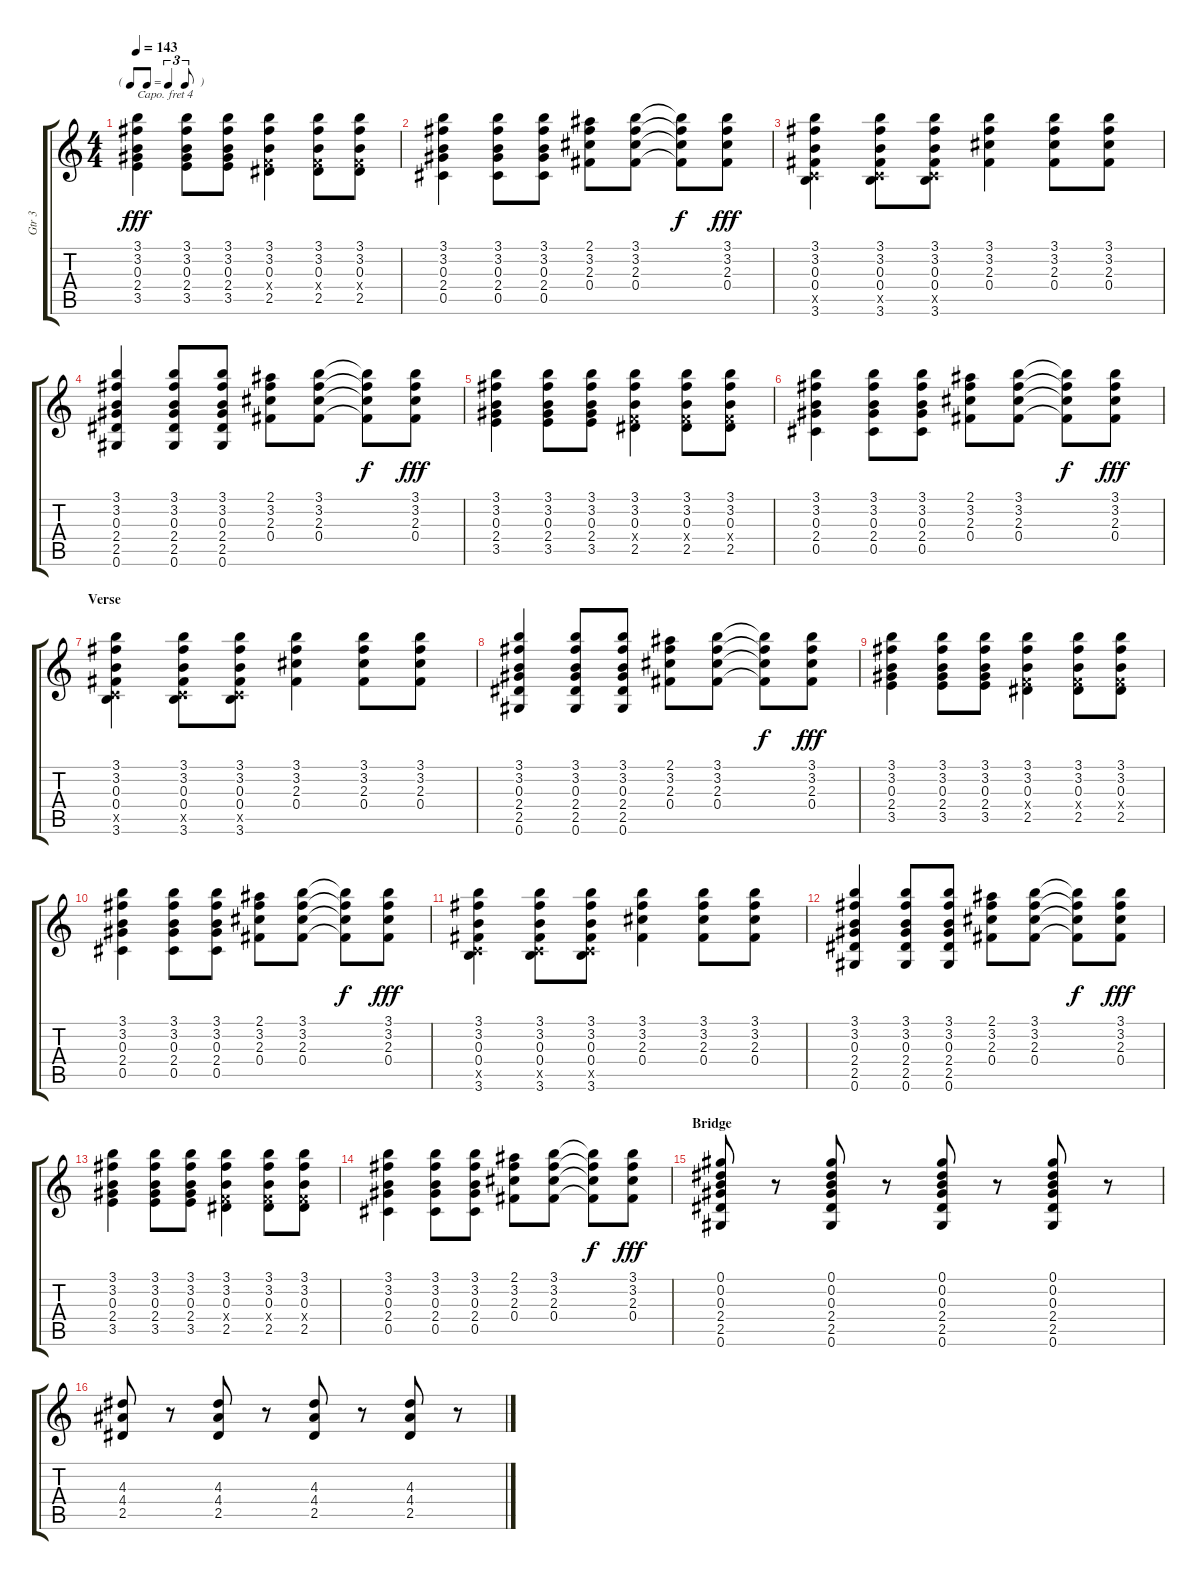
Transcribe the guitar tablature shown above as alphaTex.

\track ("Gtr 3" "Gtr 3") {instrument acousticguitarsteel}
\staff {score tabs}
\capo 4
\tuning (E4 B3 G3 D3 A2 E2) {hide}
\ts (4 4)
\tf triplet8th
\tempo 143
\clef g2
\ks c
(3.1 3.2 0.3 2.4 3.5).4{dy fff} (3.1 3.2 0.3 2.4 3.5).8 (3.1 3.2 0.3 2.4 3.5).8 (3.1 3.2 0.3 -1.4{x} 2.5).4 (3.1 3.2 0.3 -1.4{x} 2.5).8 (3.1 3.2 0.3 -1.4{x} 2.5).8 |
(3.1 3.2 0.3 2.4 0.5).4 (3.1 3.2 0.3 2.4 0.5).8 (3.1 3.2 0.3 2.4 0.5).8 (2.1 3.2 2.3 0.4).8 (3.1 3.2 2.3 0.4).8 (3.1{t} 3.2{t} 2.3{t} 0.4{t}).8{dy f} (3.1 3.2 2.3 0.4).8{dy fff} |
(3.1 3.2 0.3 0.4 -1.5{x} 3.6).4 (3.1 3.2 0.3 0.4 -1.5{x} 3.6).8 (3.1 3.2 0.3 0.4 -1.5{x} 3.6).8 (3.1 3.2 2.3 0.4).4 (3.1 3.2 2.3 0.4).8 (3.1 3.2 2.3 0.4).8 |
(3.1 3.2 0.3 2.4 2.5 0.6).4 (3.1 3.2 0.3 2.4 2.5 0.6).8 (3.1 3.2 0.3 2.4 2.5 0.6).8 (2.1 3.2 2.3 0.4).8 (3.1 3.2 2.3 0.4).8 (3.1{t} 3.2{t} 2.3{t} 0.4{t}).8{dy f} (3.1 3.2 2.3 0.4).8{dy fff} |
(3.1 3.2 0.3 2.4 3.5).4 (3.1 3.2 0.3 2.4 3.5).8 (3.1 3.2 0.3 2.4 3.5).8 (3.1 3.2 0.3 -1.4{x} 2.5).4 (3.1 3.2 0.3 -1.4{x} 2.5).8 (3.1 3.2 0.3 -1.4{x} 2.5).8 |
(3.1 3.2 0.3 2.4 0.5).4 (3.1 3.2 0.3 2.4 0.5).8 (3.1 3.2 0.3 2.4 0.5).8 (2.1 3.2 2.3 0.4).8 (3.1 3.2 2.3 0.4).8 (3.1{t} 3.2{t} 2.3{t} 0.4{t}).8{dy f} (3.1 3.2 2.3 0.4).8{dy fff} |
\section ("" "Verse")
(3.1 3.2 0.3 0.4 -1.5{x} 3.6).4 (3.1 3.2 0.3 0.4 -1.5{x} 3.6).8 (3.1 3.2 0.3 0.4 -1.5{x} 3.6).8 (3.1 3.2 2.3 0.4).4 (3.1 3.2 2.3 0.4).8 (3.1 3.2 2.3 0.4).8 |
(3.1 3.2 0.3 2.4 2.5 0.6).4 (3.1 3.2 0.3 2.4 2.5 0.6).8 (3.1 3.2 0.3 2.4 2.5 0.6).8 (2.1 3.2 2.3 0.4).8 (3.1 3.2 2.3 0.4).8 (3.1{t} 3.2{t} 2.3{t} 0.4{t}).8{dy f} (3.1 3.2 2.3 0.4).8{dy fff} |
(3.1 3.2 0.3 2.4 3.5).4 (3.1 3.2 0.3 2.4 3.5).8 (3.1 3.2 0.3 2.4 3.5).8 (3.1 3.2 0.3 -1.4{x} 2.5).4 (3.1 3.2 0.3 -1.4{x} 2.5).8 (3.1 3.2 0.3 -1.4{x} 2.5).8 |
(3.1 3.2 0.3 2.4 0.5).4 (3.1 3.2 0.3 2.4 0.5).8 (3.1 3.2 0.3 2.4 0.5).8 (2.1 3.2 2.3 0.4).8 (3.1 3.2 2.3 0.4).8 (3.1{t} 3.2{t} 2.3{t} 0.4{t}).8{dy f} (3.1 3.2 2.3 0.4).8{dy fff} |
(3.1 3.2 0.3 0.4 -1.5{x} 3.6).4 (3.1 3.2 0.3 0.4 -1.5{x} 3.6).8 (3.1 3.2 0.3 0.4 -1.5{x} 3.6).8 (3.1 3.2 2.3 0.4).4 (3.1 3.2 2.3 0.4).8 (3.1 3.2 2.3 0.4).8 |
(3.1 3.2 0.3 2.4 2.5 0.6).4 (3.1 3.2 0.3 2.4 2.5 0.6).8 (3.1 3.2 0.3 2.4 2.5 0.6).8 (2.1 3.2 2.3 0.4).8 (3.1 3.2 2.3 0.4).8 (3.1{t} 3.2{t} 2.3{t} 0.4{t}).8{dy f} (3.1 3.2 2.3 0.4).8{dy fff} |
(3.1 3.2 0.3 2.4 3.5).4 (3.1 3.2 0.3 2.4 3.5).8 (3.1 3.2 0.3 2.4 3.5).8 (3.1 3.2 0.3 -1.4{x} 2.5).4 (3.1 3.2 0.3 -1.4{x} 2.5).8 (3.1 3.2 0.3 -1.4{x} 2.5).8 |
(3.1 3.2 0.3 2.4 0.5).4 (3.1 3.2 0.3 2.4 0.5).8 (3.1 3.2 0.3 2.4 0.5).8 (2.1 3.2 2.3 0.4).8 (3.1 3.2 2.3 0.4).8 (3.1{t} 3.2{t} 2.3{t} 0.4{t}).8{dy f} (3.1 3.2 2.3 0.4).8{dy fff} |
\section ("" "Bridge")
(0.1 0.2 0.3 2.4 2.5 0.6).8 r.8 (0.1 0.2 0.3 2.4 2.5 0.6).8 r.8 (0.1 0.2 0.3 2.4 2.5 0.6).8 r.8 (0.1 0.2 0.3 2.4 2.5 0.6).8 r.8 |
(4.3 4.4 2.5).8 r.8 (4.3 4.4 2.5).8 r.8 (4.3 4.4 2.5).8 r.8 (4.3 4.4 2.5).8 r.8
